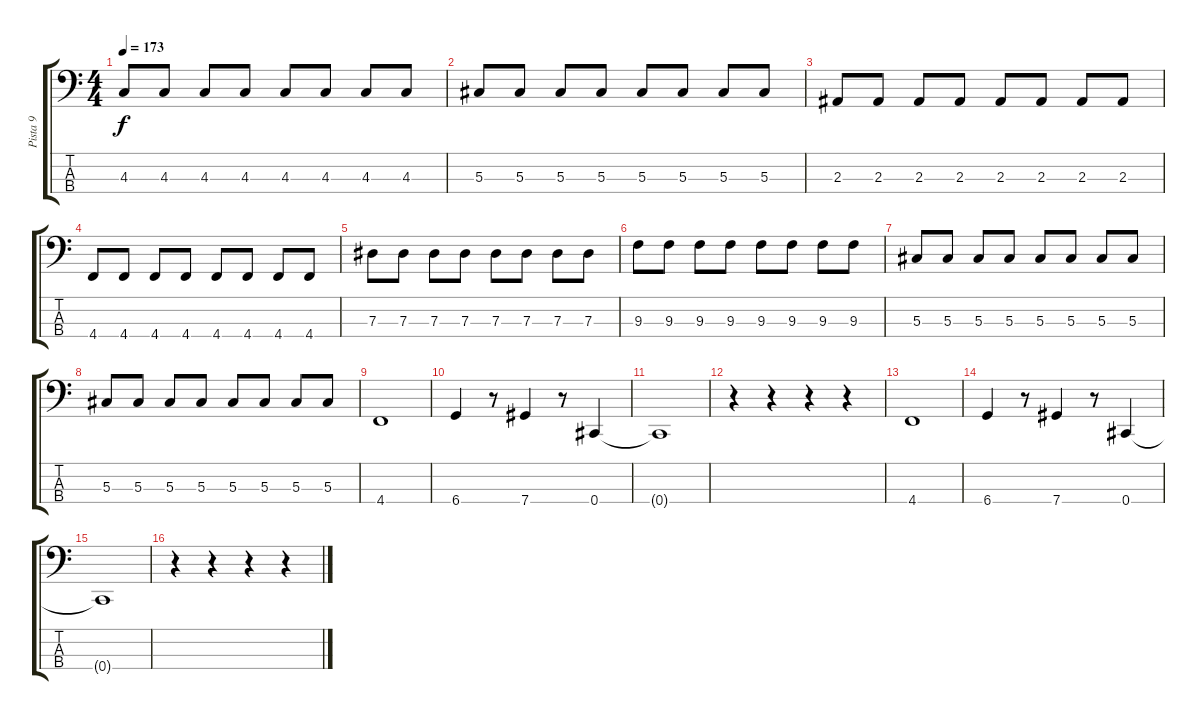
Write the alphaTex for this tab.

\track ("Pista 9" "Pista 9") {instrument electricbassfinger}
\staff {score tabs}
\tuning (Gb2 Db2 Ab1 Db1) {hide}
\ts (4 4)
\tempo 173
\clef f4
\ks c
4.3.8{dy f} 4.3.8 4.3.8 4.3.8 4.3.8 4.3.8 4.3.8 4.3.8 |
5.3.8 5.3.8 5.3.8 5.3.8 5.3.8 5.3.8 5.3.8 5.3.8 |
2.3.8 2.3.8 2.3.8 2.3.8 2.3.8 2.3.8 2.3.8 2.3.8 |
4.4.8 4.4.8 4.4.8 4.4.8 4.4.8 4.4.8 4.4.8 4.4.8 |
7.3.8 7.3.8 7.3.8 7.3.8 7.3.8 7.3.8 7.3.8 7.3.8 |
9.3.8 9.3.8 9.3.8 9.3.8 9.3.8 9.3.8 9.3.8 9.3.8 |
5.3.8 5.3.8 5.3.8 5.3.8 5.3.8 5.3.8 5.3.8 5.3.8 |
5.3.8 5.3.8 5.3.8 5.3.8 5.3.8 5.3.8 5.3.8 5.3.8 |
4.4.1 |
6.4.4 r.8 7.4.4 r.8 0.4.4 |
0.4{t}.1 |
r.4 r.4 r.4 r.4 |
4.4.1 |
6.4.4 r.8 7.4.4 r.8 0.4.4 |
0.4{t}.1 |
r.4 r.4 r.4 r.4
